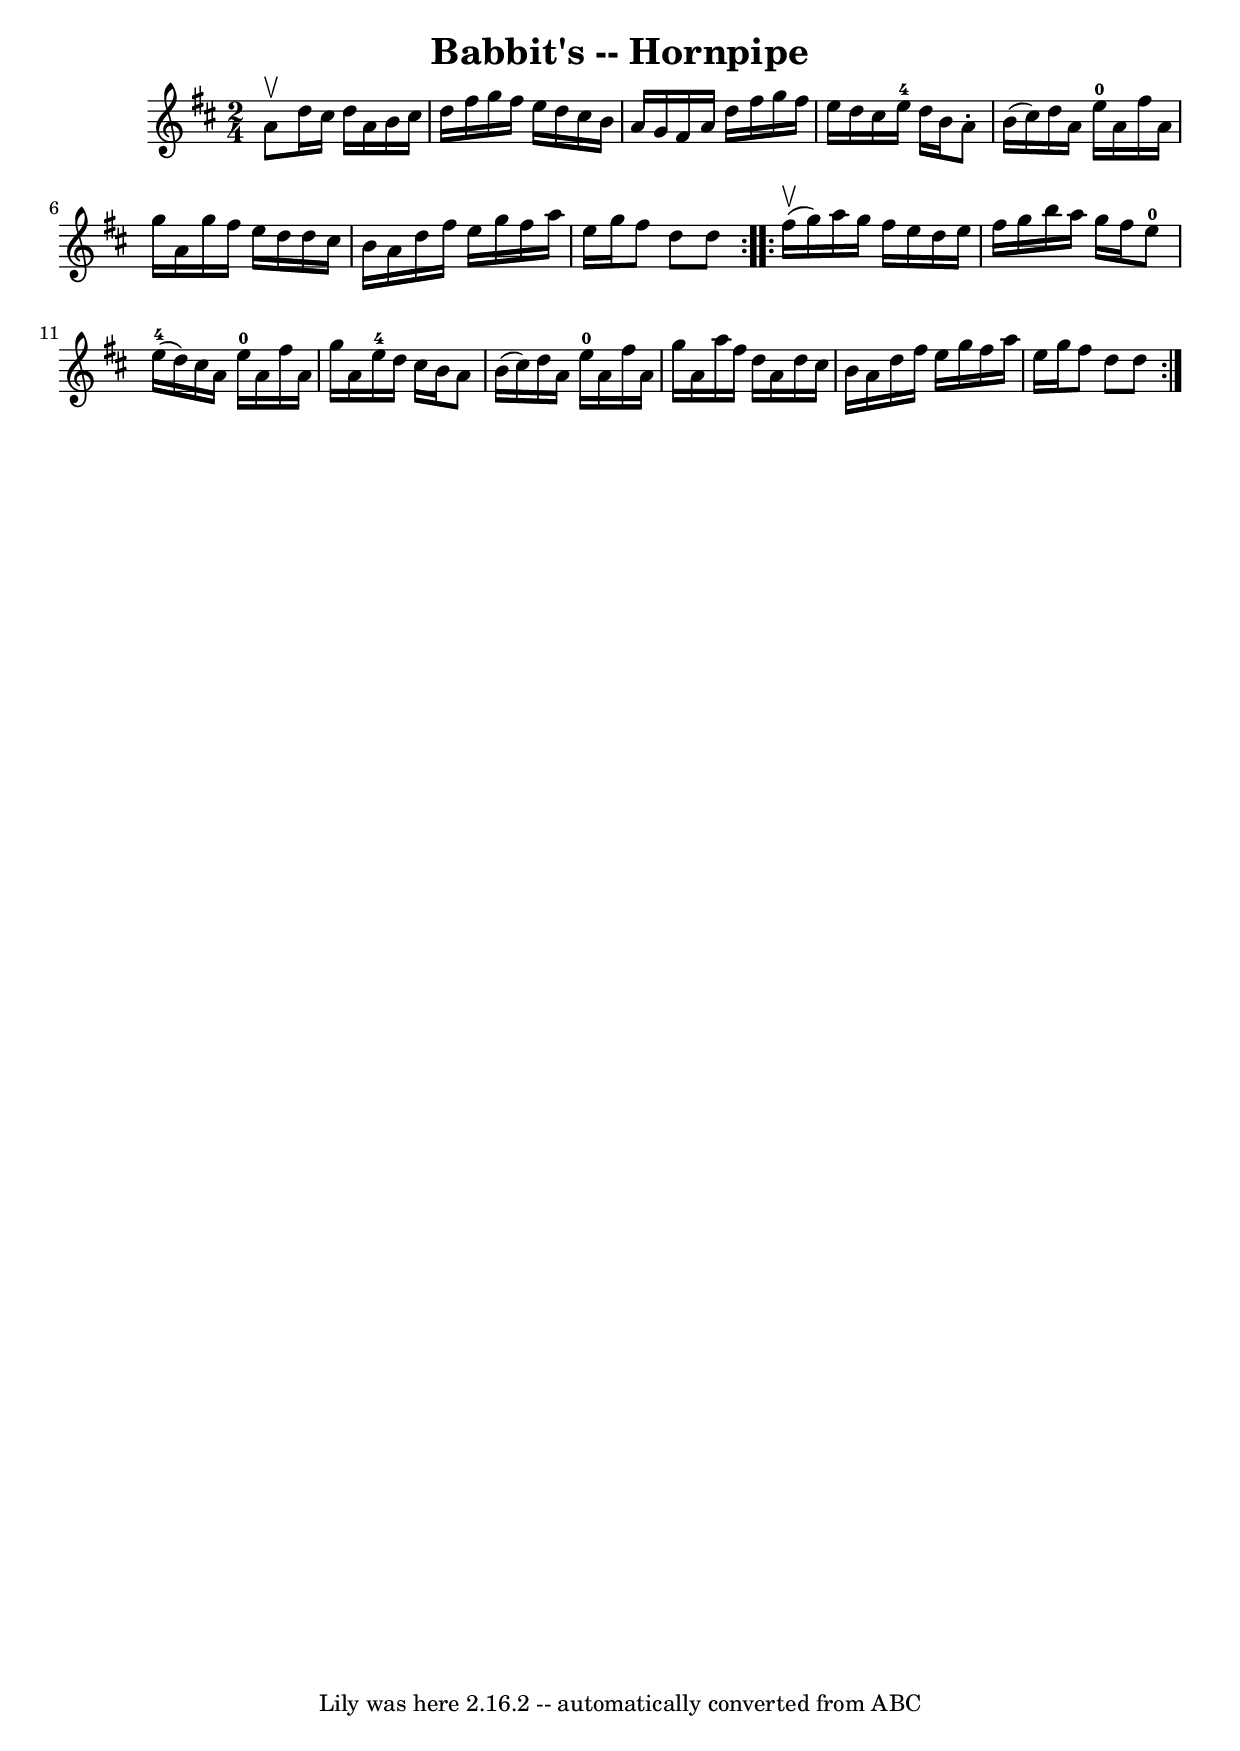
\version "2.16.2"
\include "Mammoth.ily"
\header {
  %% book = "Cole's 1000 Fiddle Tunes"
  crossRefNumber = "1"
  footnotes = ""
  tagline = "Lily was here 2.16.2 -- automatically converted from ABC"
  title = "Babbit's -- Hornpipe"

}
voicedefault =  {



  \repeat volta 2 {

    \time 2/4 
    \key d \major
    a'8^\upbow |
    d''16 cis''16 d''16    
    a'16 b'16 cis''16 d''16 fis''16  |
    g''16 fis''16    
    e''16 d''16 cis''16 b'16 a'16 g'16  |
    fis'16 a'16    
    d''16 fis''16 g''16 fis''16 e''16 d''16  |
    cis''16    
    e''16-4 d''16 b'16 a'8-. b'16 (cis''16) |
    d''16  
    a'16 e''16-0 a'16 fis''16 a'16 g''16 a'16  |
    
    g''16 fis''16 e''16 d''16 d''16 cis''16 b'16 a'16  
    |
    d''16 fis''16 e''16 g''16 fis''16 a''16 e''16    
    g''16  |
    fis''8 d''8 d''8  
  }     
  \repeat volta 2 {
    fis''16 
    (^\upbow g''16) |
    a''16 g''16 fis''16 e''16 d''16    
    e''16 fis''16 g''16  |
    b''16 a''16 g''16 fis''16      
    e''8-0 e''16-4(d''16) |
    cis''16 a'16 e''16-0 a'16 fis''16 a'16 g''16 a'16  |
    e''16-4 d''16  
    cis''16 b'16 a'8 b'16 (cis''16) |
    d''16 a'16    
    e''16-0 a'16 fis''16 a'16 g''16 a'16  |
    a''16    
    fis''16 d''16 a'16 d''16 cis''16 b'16 a'16  |
    d''16  
    fis''16 e''16 g''16 fis''16 a''16 e''16 g''16  |
    
    fis''8 d''8 d''8  
  }   

}

\score{
  <<

    \context Staff="default"
    {
      \voicedefault 
      
    }

  >>
  \layout {
    
  }
  \midi {
  }

}
